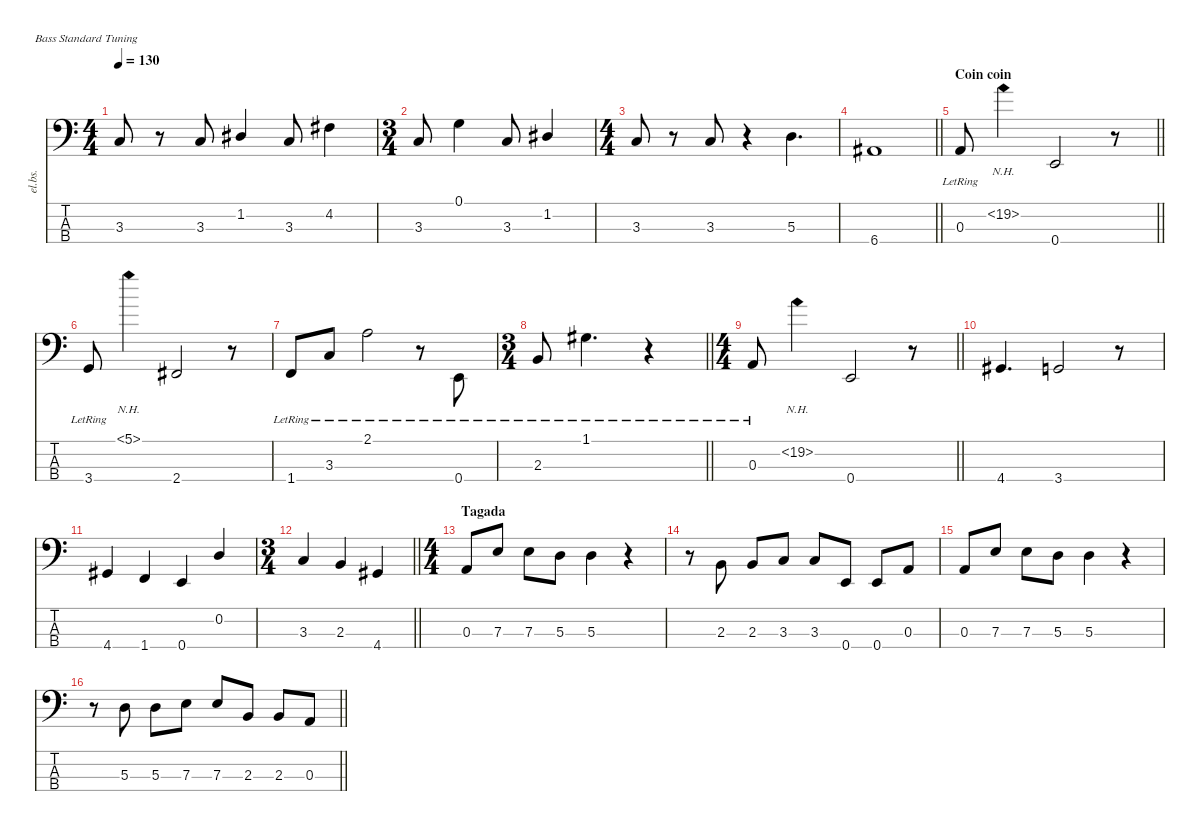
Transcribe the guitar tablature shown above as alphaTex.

\defaultSystemsLayout 4
\hideDynamics
\bracketExtendMode nobrackets
\track ("Chipon" "el.bs.") {solo instrument electricbassfinger}
\staff {score tabs}
\tuning (G2 D2 A1 E1)
\ts (4 4)
\tempo 130
\clef f4
\ks c
3.3.8{dy f beam Up} r.8{beam Down} 3.3.8{beam Up} 1.2{acc #}.4{beam Up} 3.3.8{beam Up} 4.2{acc #}.4{beam Down} |
\ts (3 4)
\beaming (8 2 2 2 2)
3.3.8{beam Up} 0.1.4{beam Down} 3.3.8{beam Up} 1.2{acc #}.4{beam Up} |
\ts (4 4)
\beaming (8 2 2 2 2)
3.3.8{beam Up} r.8{beam Down} 3.3.8{beam Up} r.4{beam Down} 5.3.4{d beam Down} |
\barLineRight lightlight
6.4{acc #}.1{beam Up} |
\section ("" "Coin coin")
\barLineRight lightlight
0.3{lr}.8{beam Up} 19.2{nh}.4{beam Down} 0.4.2{beam Up} r.8{beam Down} |
3.4{lr}.8{beam Up} 5.1{nh}.4{beam Down} 2.4{acc #}.2{beam Up} r.8{beam Down} |
1.4{lr}.8{beam Up} 3.3{lr}.8{beam Up} 2.1{lr}.2{beam Down} r.8{beam Down} 0.4{lr}.8{beam Up} |
\ts (3 4)
\beaming (8 2 2 2)
\barLineRight lightlight
2.3{lr}.8{beam Up} 1.1{lr acc #}.4{d beam Down} r.4{beam Down} |
\ts (4 4)
\beaming (8 2 2 2 2)
\barLineRight lightlight
0.3{lr}.8{beam Up} 19.2{nh}.4{beam Down} 0.4.2{beam Up} r.8{beam Down} |
4.4{acc #}.4{d beam Up} 3.4.2{beam Up} r.8{beam Down} |
4.4{acc #}.4{beam Up} 1.4.4{beam Up} 0.4.4{beam Up} 0.2.4{beam Up} |
\ts (3 4)
\beaming (8 2 2 2)
\barLineRight lightlight
3.3.4{beam Up} 2.3.4{beam Up} 4.4{acc #}.4{beam Up} |
\ts (4 4)
\beaming (8 2 2 2 2)
\section ("" "Tagada")
0.3.8{beam Up} 7.3.8{beam Up} 7.3.8{beam Down} 5.3.8{beam Down} 5.3.4{beam Down} r.4{beam Down} |
r.8{beam Down} 2.3.8{beam Up} 2.3.8{beam Up} 3.3.8{beam Up} 3.3.8{beam Up} 0.4.8{beam Up} 0.4.8{beam Up} 0.3.8{beam Up} |
0.3.8{beam Up} 7.3.8{beam Up} 7.3.8{beam Down} 5.3.8{beam Down} 5.3.4{beam Down} r.4{beam Down} |
\barLineRight lightlight
r.8{beam Down} 5.3.8{beam Down} 5.3.8{beam Down} 7.3.8{beam Down} 7.3.8{beam Up} 2.3.8{beam Up} 2.3.8{beam Up} 0.3.8{beam Up}
